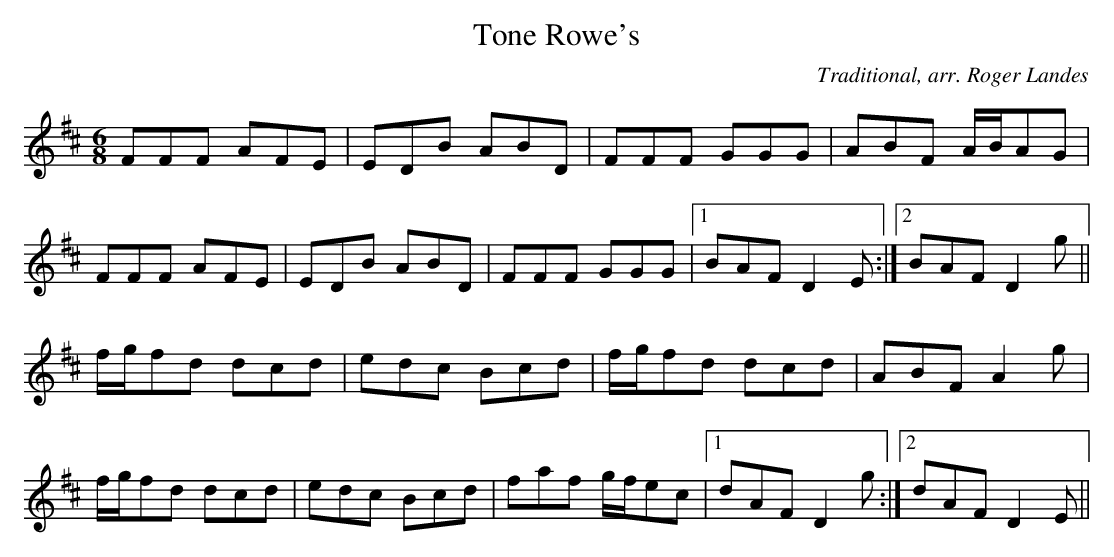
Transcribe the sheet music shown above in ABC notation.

X:1
T:Tone Rowe's
C:Traditional, arr. Roger Landes
M:6/8
L:1/8
K:D
FFF AFE|EDB ABD|FFF GGG|ABF A/B/AG|!
FFF AFE|EDB ABD|FFF GGG|1 BAF D2E:|2 BAF D2g||!
f/g/fd dcd|edc Bcd|f/g/fd dcd|ABF A2g|!
f/g/fd dcd|edc Bcd|faf g/f/ec|1 dAF D2g:|2 dAF D2E||!
